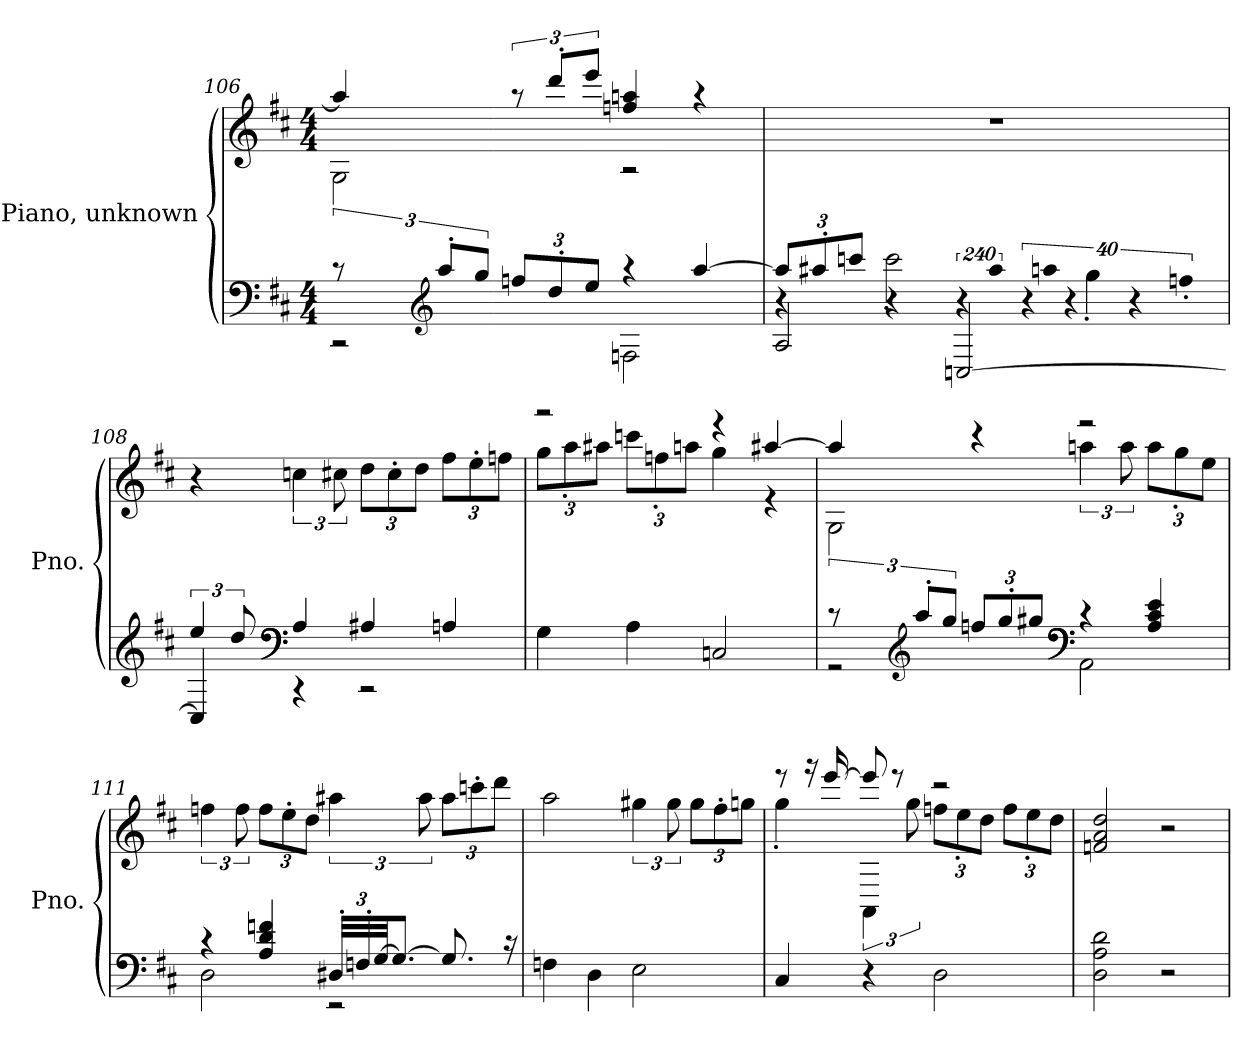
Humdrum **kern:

**kern	**kern
*part1	*part1
*staff2	*staff1
*I"Piano, unknown	*
*I'Pno.	*
!!LO:LB:g=z
*clefF4	*clefG2
*k[f#c#]	*k[f#c#]
*M4/4	*M4/4
=106	=106
*^	*^
12r	2r	4aa#/]	2G\
*clefG2	*	*	*
12aa'/L	.	.	.
12gg/J	.	.	.
*Xbrackettup	*	*	*
12ffn/L	.	12r	.
12dd'/	.	12ddd'/L	.
12ee/J	.	12eee/J	.
4r	2Fn\	4ffn/ 4aan/	2r
[4aa/	.	4r	.
*	*	*v	*v
=107	=107	=107
*	*^	*
12aa/L]	4r	2A/	1r
12aa#X'/	.	.	.
12cccn/J	.	.	.
4r	2ccc'\	.	.
*brackettup	*	*	*
!LO:N:vis=16	!	!	!
1920%137r	.	[2Cn/	.
!LO:N:vis=16	!	!	!
1920%137aa#/	.	.	.
!LO:N:vis=32	!	!	!
640%23r	.	.	.
!LO:N:vis=32	!	!	!
640%23aan/	.	.	.
!LO:N:vis=16	!	!	!
1920%137r	.	.	.
.	4gg'\	.	.
!LO:N:vis=8	!	!	!
960%137r	.	.	.
!LO:N:vis=16	!	!	!
1920%137ffn'/	.	.	.
*	*v	*v	*
=108	=108	=108
6ee/	4C/]	4r
12dd/	.	.
*clefF4	*	*
4A/	4r	6ccn\
.	.	12cc#X\
*	*	*Xbrackettup
4A#X/	2r	12dd\L
.	.	12cc#'\
.	.	12dd\J
4An/	.	12ff#\L
.	.	12ee'\
.	.	12ffn\J
*v	*v	*
!!LO:LB:g=z
=109	=109
*	*^
4G\	2r	12gg\L
.	.	12aa'\
.	.	12aa#X\J
4A\	.	12cccn\L
.	.	12ffn'\
.	.	12aan\J
2Cn/	4r	4gg\
.	[4aa#X/	4r
=110	=110	=110
*^	*	*
12r	2r	4aa#/]	2G\
*clefG2	*	*	*
12aa'/L	.	.	.
12gg/J	.	.	.
*Xbrackettup	*	*	*
12ffn/L	.	4r	.
12gg'/	.	.	.
12gg#X/J	.	.	.
*clefF4	*	*	*
*	*	*	*brackettup
4r	2AA\	2r	6aan\
.	.	.	12aa\
*	*	*	*Xbrackettup
4A/ 4c#/ 4e/	.	.	12aa\L
.	.	.	12gg'\
.	.	.	12ee\J
*	*	*v	*v
!!LO:LB:g=z
=111	=111	=111
*	*	*brackettup
4r	2D\	6ffn\
.	.	12ff\
*	*	*Xbrackettup
4A/ 4d/ 4fn/	.	12ff\L
.	.	12ee'\
.	.	12dd\J
*	*	*brackettup
48D#X'/LLL	2r	6aa#X\
48Fn'/	.	.
[48G/JJ	.	.
8.G/J_	.	.
.	.	12aa#\
*	*	*Xbrackettup
8.G/]	.	12aa#\L
.	.	12cccn'\
.	.	12ddd\J
16r	.	.
*v	*v	*
=112	=112
4Fn\	2aa\
4D\	.
*	*brackettup
2E\	6gg#X\
.	12gg#\
*	*Xbrackettup
.	12gg#\L
.	12ff#'\
.	12ggn\J
=113	=113
*	*^
4C#/	8r	4gg'\
.	16r	.
.	[16eee/	.
*	*	*brackettup
4r	8eee/]	6AA\
.	8r	.
.	.	12gg\
*	*	*Xbrackettup
2D\	2r	12ffn\L
.	.	12ee'\
.	.	12dd\J
.	.	12ff\L
.	.	12ee'\
.	.	12dd\J
*	*v	*v
=114	=114
2D\ 2A\ 2d\	2fn/ 2a/ 2dd/
2r	2r
=	=
*-	*-
